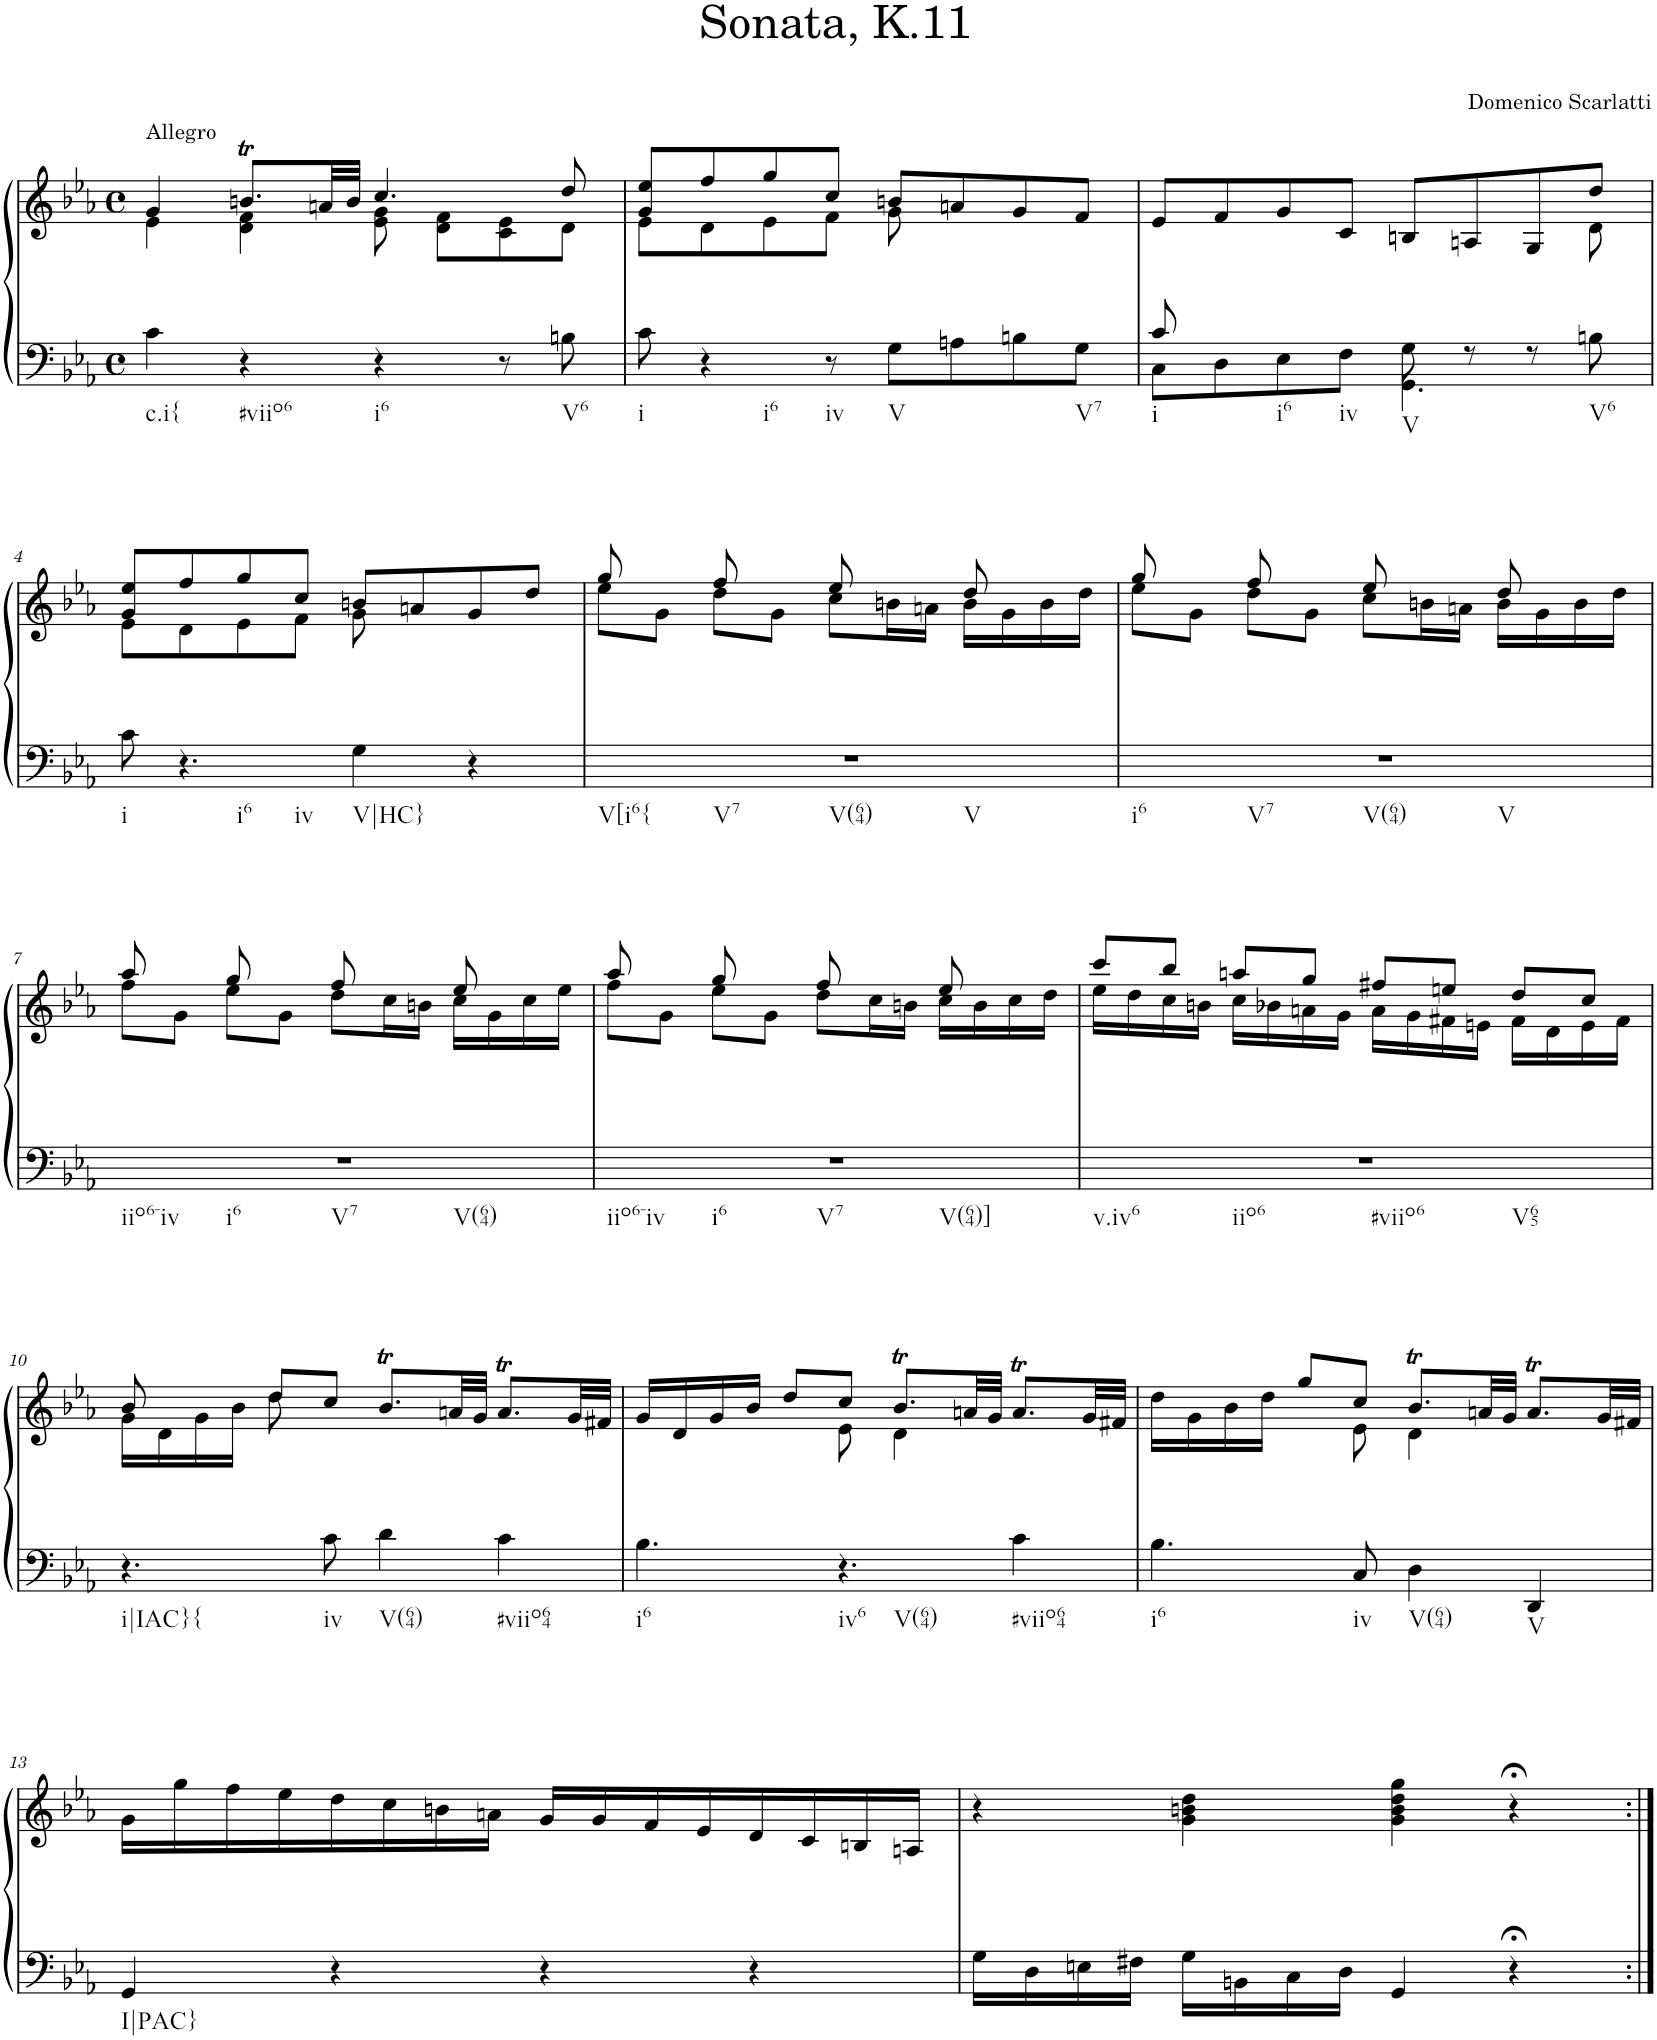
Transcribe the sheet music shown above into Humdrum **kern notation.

**kern	**kern
*part1	*part1
*staff2	*staff1
*I"Piano	*
*I'Pno.	*
*clefF4	*clefG2
*k[b-e-a-]	*k[b-e-a-]
*M4/4	*M4/4
*met(c)	*met(c)
=1	=1
*	*^
!	!LO:TX:a:t=Allegro	!
!LO:TX:b:t=c.i{	!	!
4c\	4g/	4e-\
!LO:TX:b:t=#viio6	!	!
4r	8.bnt/L	4d\ 4f\
.	32an/LL	.
.	32b/JJJ	.
!LO:TX:b:t=i6	!	!
4r	4.cc/	8e-\ 8g\
.	.	8d\ 8f\L
8r	.	8c\ 8e-\
!LO:TX:b:t=V6	!	!
8Bn\	8dd/	8d\J
=2	=2	=2
!LO:TX:b:t=i	!	!
8c\	8g/ 8ee-/L	8e-\L
!LO:TX:b:t=i6	!	!
4r	8ff/	8d\
.	8gg/	8e-\
!LO:TX:b:t=iv	!	!
8r	8cc/J	8f\J
!LO:TX:b:t=V	!	!
8G\L	8bn/L	8g\
8An\	8an/	4.ryy
8Bn\	8g/	.
!LO:TX:b:t=V7	!	!
8G\J	8f/J	.
=3	=3	=3
*^	*	*
!LO:TX:b:t=i	!	!	!
8c/	8C\L	8e-/L	2..ryy
!LO:TX:b:t=i6	!	!	!
!LO:TX:b:t=iv	!	!	!
4.ryy	8D\	8f/	.
.	8E-\	8g/	.
.	8F\J	8c/J	.
!LO:TX:b:t=V	!	!	!
8G\	4.GG\	8Bn/L	.
8r	.	8An/	.
8r	.	8G/	.
!LO:TX:b:t=V6	!	!	!
8Bn\	8ryy	8dd/J	8d\
!!LO:LB:g=z	!!
=4	=4	=4	=4
!LO:TX:b:t=i	!	!	!
*v	*v	*	*
8c\	8g/ 8ee-/L	8e-\L
!LO:TX:b:t=i6	!	!
!LO:TX:b:t=iv	!	!
4.r	8ff/	8d\
.	8gg/	8e-\
.	8cc/J	8f\J
!LO:TX:b:t=V|HC}	!	!
4G\	8bn/L	8g\
.	8an/	4.ryy
4r	8g/	.
.	8dd/J	.
=5	=5	=5
!LO:TX:b:t=V[i6{	!	!
!LO:TX:b:t=V7	!	!
!LO:TX:b:t=V(64)	!	!
!LO:TX:b:t=V	!	!
1r	8gg/	8ee-\L
.	8ryy	8g\J
.	8ff/	8dd\L
.	8ryy	8g\J
.	8ee-/	8cc\L
.	8ryy	16bn\L
.	.	16an\JJ
.	8dd/	16b\LL
.	.	16g\
.	8ryy	16b\
.	.	16dd\JJ
=6	=6	=6
!LO:TX:b:t=i6	!	!
!LO:TX:b:t=V7	!	!
!LO:TX:b:t=V(64)	!	!
!LO:TX:b:t=V	!	!
1r	8gg/	8ee-\L
.	8ryy	8g\J
.	8ff/	8dd\L
.	8ryy	8g\J
.	8ee-/	8cc\L
.	8ryy	16bn\L
.	.	16an\JJ
.	8dd/	16b\LL
.	.	16g\
.	8ryy	16b\
.	.	16dd\JJ
!!LO:LB:g=z	!!
=7	=7	=7
!LO:TX:b:t=iio6-iv	!	!
!LO:TX:b:t=i6	!	!
!LO:TX:b:t=V7	!	!
!LO:TX:b:t=V(64)	!	!
1r	8aa-/	8ff\L
.	8ryy	8g\J
.	8gg/	8ee-\L
.	8ryy	8g\J
.	8ff/	8dd\L
.	8ryy	16cc\L
.	.	16bn\JJ
.	8ee-/	16cc\LL
.	.	16g\
.	8ryy	16cc\
.	.	16ee-\JJ
=8	=8	=8
!LO:TX:b:t=iio6-iv	!	!
!LO:TX:b:t=i6	!	!
!LO:TX:b:t=V7	!	!
!LO:TX:b:t=V(64)]	!	!
1r	8aa-/	8ff\L
.	8ryy	8g\J
.	8gg/	8ee-\L
.	8ryy	8g\J
.	8ff/	8dd\L
.	8ryy	16cc\L
.	.	16bn\JJ
.	8ee-/	16cc\LL
.	.	16b\
.	8ryy	16cc\
.	.	16dd\JJ
=9	=9	=9
!LO:TX:b:t=v.iv6	!	!
!LO:TX:b:t=iio6	!	!
!LO:TX:b:t=#viio6	!	!
!LO:TX:b:t=V65	!	!
1r	8ccc/L	16ee-\LL
.	.	16dd\
.	8bb-/J	16cc\
.	.	16bn\JJ
.	8aan/L	16cc\LL
.	.	16b-X\
.	8gg/J	16an\
.	.	16g\JJ
.	8ff#X/L	16a\LL
.	.	16g\
.	8een/J	16f#X\
.	.	16en\JJ
.	8dd/L	16f#\LL
.	.	16d\
.	8cc/J	16e\
.	.	16f#\JJ
!!LO:LB:g=z	!!
=10	=10	=10
!LO:TX:b:t=i|IAC}{	!	!
4.r	8b-/	16g\LL
.	.	16d\
.	8ryy	16g\
.	.	16b-\JJ
.	8dd/L	8dd\
!LO:TX:b:t=iv	!	!
8c\	8cc/J	2ryy
!LO:TX:b:t=V(64)	!	!
4d\	8.b-T/L	.
.	32an/LL	.
.	32g/JJJ	.
!LO:TX:b:t=#viio64	!	!
4c\	8.at/L	.
.	.	8ryy
.	32g/LL	.
.	32f#X/JJJ	.
=11	=11	=11
!LO:TX:b:t=i6	!	!
4.B-\	16g/LL	4.ryy
.	16d/	.
.	16g/	.
.	16b-/JJ	.
.	8dd/L	.
!LO:TX:b:t=iv6	!	!
!LO:TX:b:t=V(64)	!	!
4.r	8cc/J	8e-\
.	8.b-T/L	4d\
.	32an/LL	.
.	32g/JJJ	.
!LO:TX:b:t=#viio64	!	!
4c\	8.at/L	4ryy
.	32g/LL	.
.	32f#X/JJJ	.
=12	=12	=12
!LO:TX:b:t=i6	!	!
4.B-\	16dd\LL	4.ryy
.	16g\	.
.	16b-\	.
.	16dd\JJ	.
.	8gg/L	.
!LO:TX:b:t=iv	!	!
8C/	8cc/J	8e-\
!LO:TX:b:t=V(64)	!	!
4D\	8.b-T/L	4d\
.	32an/LL	.
.	32g/JJJ	.
!LO:TX:b:t=V	!	!
4DD/	8.at/L	4ryy
.	32g/LL	.
.	32f#X/JJJ	.
*	*v	*v
!!LO:LB:g=z
=13	=13
!LO:TX:b:t=I|PAC}	!
4GG/	16g\LL
.	16gg\
.	16ff\
.	16ee-\
4r	16dd\
.	16cc\
.	16bn\
.	16an\JJ
4r	16g/LL
.	16g/
.	16f/
.	16e-/
4r	16d/
.	16c/
.	16Bn/
.	16An/JJ
=14	=14
16G\LL	4r
16D\	.
16En\	.
16F#X\JJ	.
16G\LL	4g\ 4bn\ 4dd\
16BBn\	.
16C\	.
16D\JJ	.
4GG/	4g\ 4b\ 4dd\ 4gg\
4r;<	4r;<
=:|!	=:|!
*-	*-
